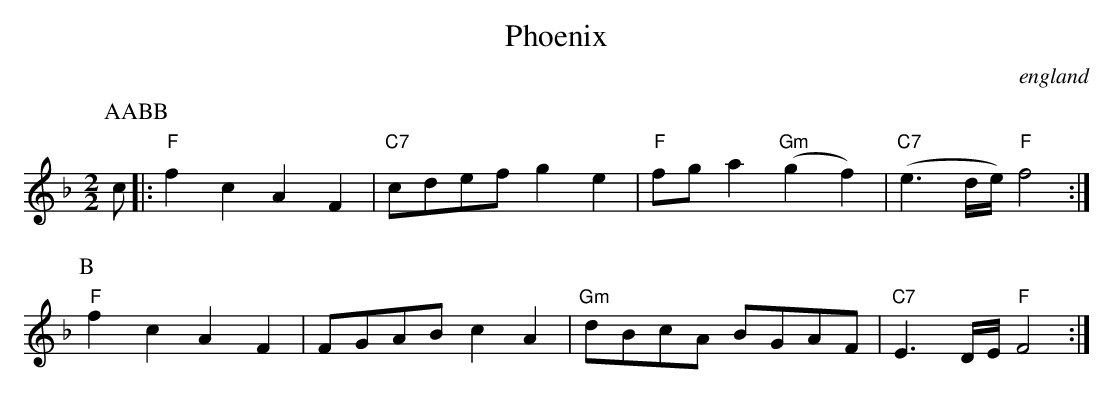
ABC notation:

X:1
T:Phoenix
O:england
M:2/2
K:F
P:AABB
P:A
c|:"F"f2 c2 A2 F2|"C7"cdef g2 e2|"F"fg a2 "Gm"(g2 f2)|"C7"(e3 d/e/) "F"f4:|
P:B
"F"f2 c2 A2 F2|FGAB c2 A2|"Gm"dBcA BGAF|"C7"E3 D/E/ "F"F4:|
